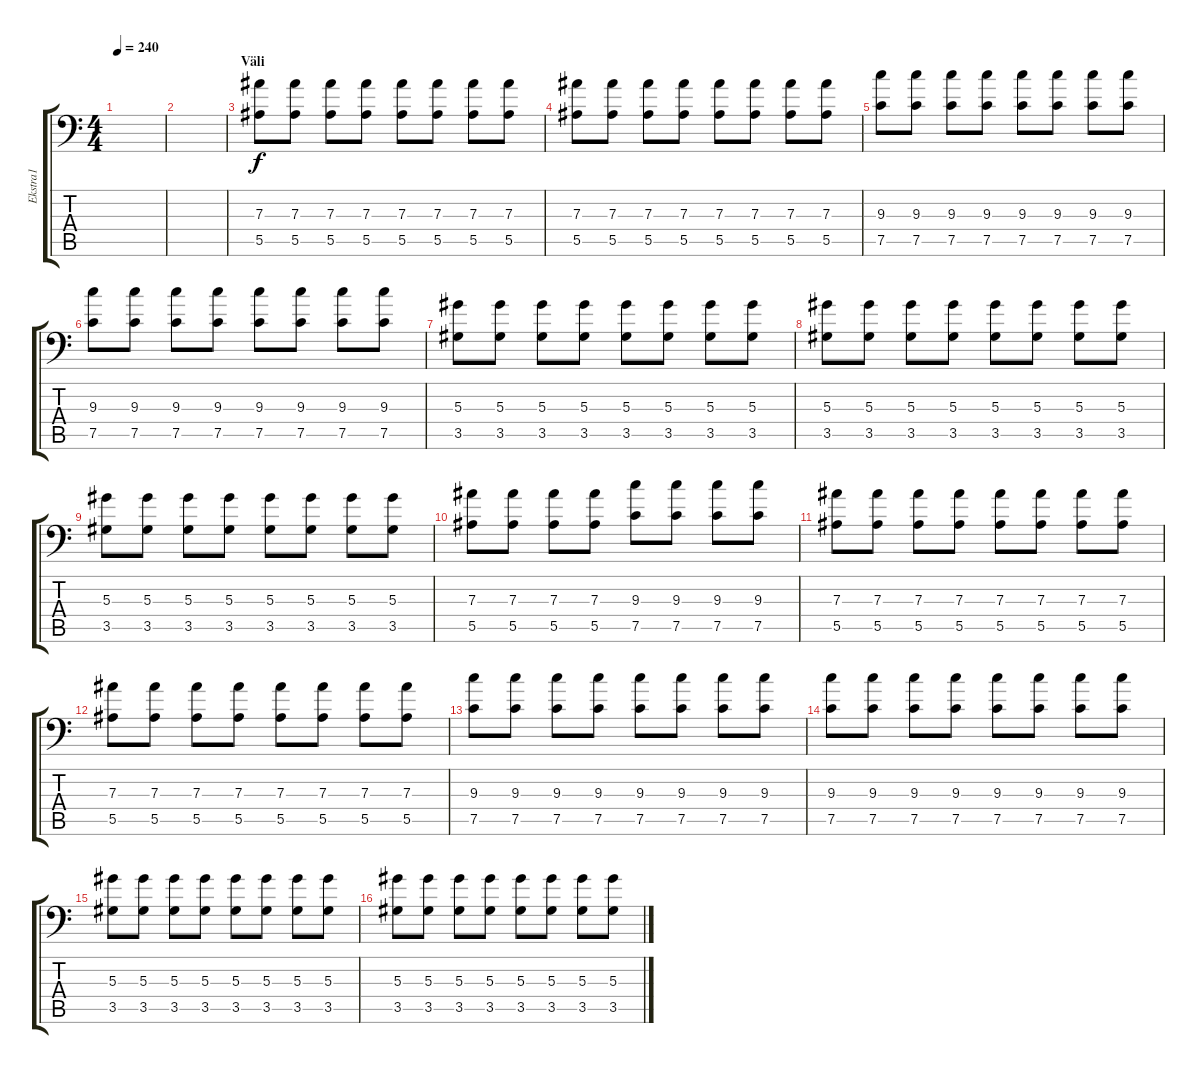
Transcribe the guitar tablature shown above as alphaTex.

\track ("Ekstra1" "Ekstra1") {instrument distortionguitar}
\staff {score tabs}
\tuning (C4 G3 Eb3 Bb2 F2 Bb1) {hide}
\ts (4 4)
\tempo 240
\clef f4
\ks c
|
|
\section ("" "Väli")
(7.3 5.5).8 (7.3 5.5).8 (7.3 5.5).8 (7.3 5.5).8 (7.3 5.5).8 (7.3 5.5).8 (7.3 5.5).8 (7.3 5.5).8 |
(7.3 5.5).8 (7.3 5.5).8 (7.3 5.5).8 (7.3 5.5).8 (7.3 5.5).8 (7.3 5.5).8 (7.3 5.5).8 (7.3 5.5).8 |
(9.3 7.5).8 (9.3 7.5).8 (9.3 7.5).8 (9.3 7.5).8 (9.3 7.5).8 (9.3 7.5).8 (9.3 7.5).8 (9.3 7.5).8 |
(9.3 7.5).8 (9.3 7.5).8 (9.3 7.5).8 (9.3 7.5).8 (9.3 7.5).8 (9.3 7.5).8 (9.3 7.5).8 (9.3 7.5).8 |
(5.3 3.5).8 (5.3 3.5).8 (5.3 3.5).8 (5.3 3.5).8 (5.3 3.5).8 (5.3 3.5).8 (5.3 3.5).8 (5.3 3.5).8 |
(5.3 3.5).8 (5.3 3.5).8 (5.3 3.5).8 (5.3 3.5).8 (5.3 3.5).8 (5.3 3.5).8 (5.3 3.5).8 (5.3 3.5).8 |
(5.3 3.5).8 (5.3 3.5).8 (5.3 3.5).8 (5.3 3.5).8 (5.3 3.5).8 (5.3 3.5).8 (5.3 3.5).8 (5.3 3.5).8 |
(7.3 5.5).8 (7.3 5.5).8 (7.3 5.5).8 (7.3 5.5).8 (9.3 7.5).8 (9.3 7.5).8 (9.3 7.5).8 (9.3 7.5).8 |
(7.3 5.5).8 (7.3 5.5).8 (7.3 5.5).8 (7.3 5.5).8 (7.3 5.5).8 (7.3 5.5).8 (7.3 5.5).8 (7.3 5.5).8 |
(7.3 5.5).8 (7.3 5.5).8 (7.3 5.5).8 (7.3 5.5).8 (7.3 5.5).8 (7.3 5.5).8 (7.3 5.5).8 (7.3 5.5).8 |
(9.3 7.5).8 (9.3 7.5).8 (9.3 7.5).8 (9.3 7.5).8 (9.3 7.5).8 (9.3 7.5).8 (9.3 7.5).8 (9.3 7.5).8 |
(9.3 7.5).8 (9.3 7.5).8 (9.3 7.5).8 (9.3 7.5).8 (9.3 7.5).8 (9.3 7.5).8 (9.3 7.5).8 (9.3 7.5).8 |
(5.3 3.5).8 (5.3 3.5).8 (5.3 3.5).8 (5.3 3.5).8 (5.3 3.5).8 (5.3 3.5).8 (5.3 3.5).8 (5.3 3.5).8 |
(5.3 3.5).8 (5.3 3.5).8 (5.3 3.5).8 (5.3 3.5).8 (5.3 3.5).8 (5.3 3.5).8 (5.3 3.5).8 (5.3 3.5).8
